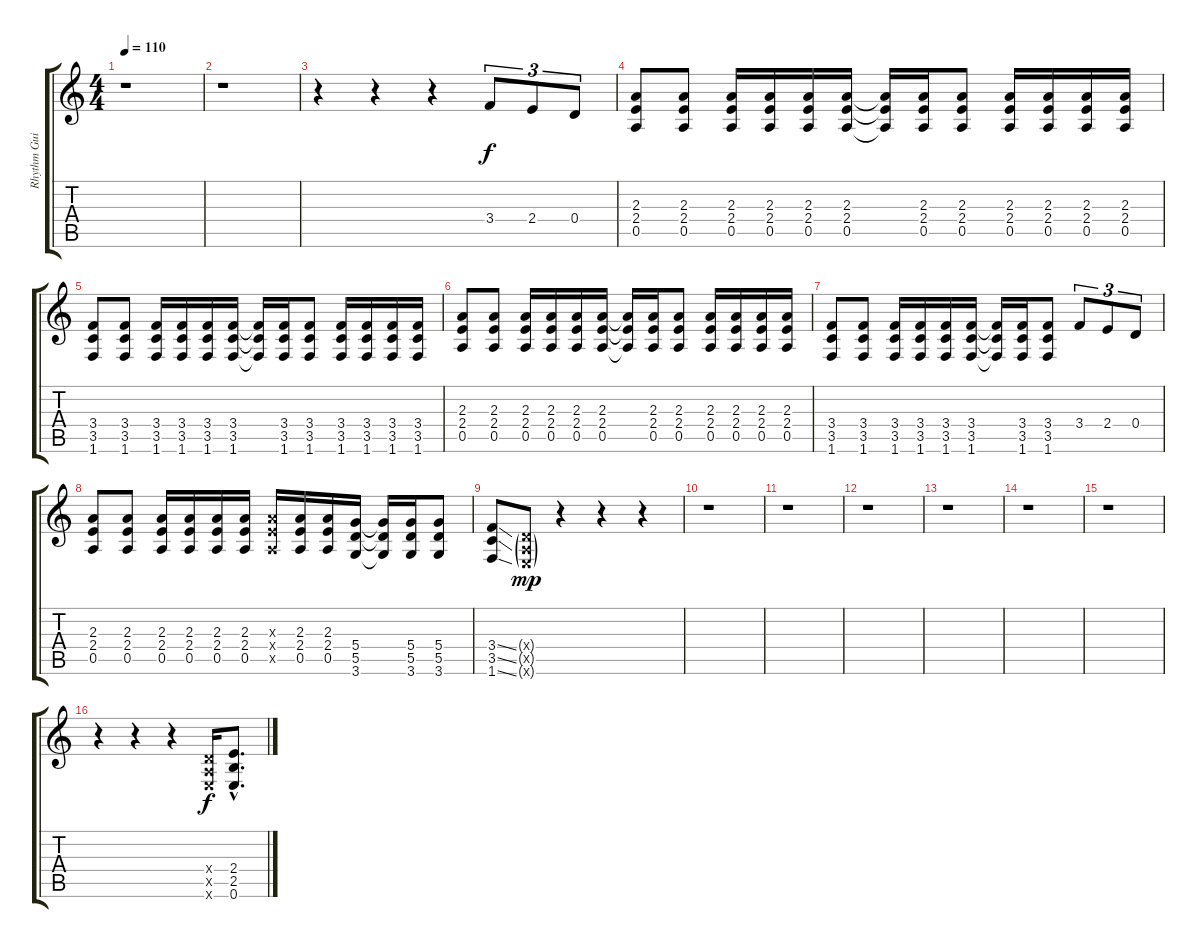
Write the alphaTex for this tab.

\track ("Rhythm Guitar (Right)" "Rhythm Gui") {instrument overdrivenguitar}
\staff {score tabs}
\tuning (E4 B3 G3 D3 A2 E2) {hide}
\ts (4 4)
\tempo 110
\clef g2
\ks c
r.1{dy f instrument overdrivenguitar} |
r.1 |
r.4 r.4 r.4 3.4.8{tu (3 2)} 2.4.8{tu (3 2)} 0.4.8{tu (3 2)} |
(2.3 2.4 0.5).8 (2.3 2.4 0.5).8 (2.3 2.4 0.5).16 (2.3 2.4 0.5).16 (2.3 2.4 0.5).16 (2.3 2.4 0.5).16 (2.3{t} 2.4{t} 0.5{t}).16 (2.3 2.4 0.5).16 (2.3 2.4 0.5).8 (2.3 2.4 0.5).16 (2.3 2.4 0.5).16 (2.3 2.4 0.5).16 (2.3 2.4 0.5).16 |
(3.4 3.5 1.6).8 (3.4 3.5 1.6).8 (3.4 3.5 1.6).16 (3.4 3.5 1.6).16 (3.4 3.5 1.6).16 (3.4 3.5 1.6).16 (3.4{t} 3.5{t} 1.6{t}).16 (3.4 3.5 1.6).16 (3.4 3.5 1.6).8 (3.4 3.5 1.6).16 (3.4 3.5 1.6).16 (3.4 3.5 1.6).16 (3.4 3.5 1.6).16 |
(2.3 2.4 0.5).8 (2.3 2.4 0.5).8 (2.3 2.4 0.5).16 (2.3 2.4 0.5).16 (2.3 2.4 0.5).16 (2.3 2.4 0.5).16 (2.3{t} 2.4{t} 0.5{t}).16 (2.3 2.4 0.5).16 (2.3 2.4 0.5).8 (2.3 2.4 0.5).16 (2.3 2.4 0.5).16 (2.3 2.4 0.5).16 (2.3 2.4 0.5).16 |
(3.4 3.5 1.6).8 (3.4 3.5 1.6).8 (3.4 3.5 1.6).16 (3.4 3.5 1.6).16 (3.4 3.5 1.6).16 (3.4 3.5 1.6).16 (3.4{t} 3.5{t} 1.6{t}).16 (3.4 3.5 1.6).16 (3.4 3.5 1.6).8 3.4.8{tu (3 2)} 2.4.8{tu (3 2)} 0.4.8{tu (3 2)} |
(2.3 2.4 0.5).8 (2.3 2.4 0.5).8 (2.3 2.4 0.5).16 (2.3 2.4 0.5).16 (2.3 2.4 0.5).16 (2.3 2.4 0.5).16 (2.3{x} 2.4{x} 0.5{x}).16 (2.3 2.4 0.5).16 (2.3 2.4 0.5).16 (5.4 5.5 3.6).16 (5.4{t} 5.5{t} 3.6{t}).16 (5.4 5.5 3.6).16 (5.4 5.5 3.6).8 |
(3.4{ss} 3.5{ss} 1.6{ss}).8 (0.4{g x} 0.5{g x} 0.6{g x}).8{dy mp} r.4 r.4 r.4 |
r.1 |
r.1 |
r.1 |
r.1 |
r.1 |
r.1 |
r.4 r.4 r.4 (0.4{x} 0.5{x} 0.6{x}).16{dy f} (2.4{hac} 2.5{hac} 0.6{hac}).8{d}
